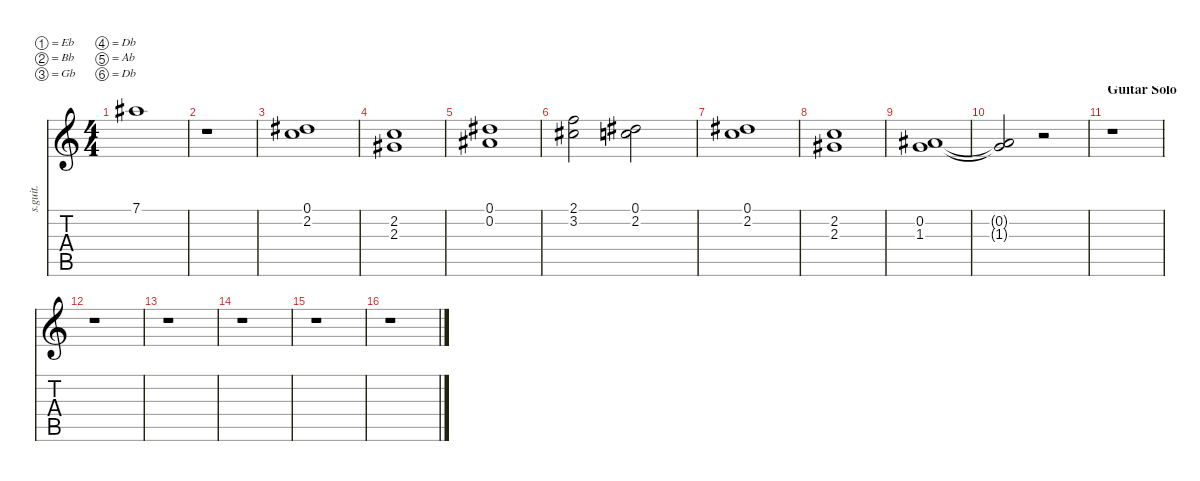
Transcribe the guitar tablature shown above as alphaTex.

\defaultSystemsLayout 4
\hideDynamics
\bracketExtendMode nobrackets
\track ("Hayley Williams | Backing Vocals" "s.guit.") {instrument cello}
\staff {score tabs}
\tuning (Eb4 Bb3 Gb3 Db3 Ab2 Db2)
\displaytranspose 12
\ts (4 4)
\tempo (173 hide)
\clef g2
\ks c
7.1{acc #}.1{lyrics (0 "") lyrics (1 "") lyrics (2 "") lyrics (3 "") lyrics (4 "") dy f} |
r.1 |
(0.1{acc #} 2.2).1{lyrics (0 "") lyrics (1 "") lyrics (2 "") lyrics (3 "") lyrics (4 "")} |
(2.2 2.3{acc #}).1{lyrics (0 "") lyrics (1 "") lyrics (2 "") lyrics (3 "") lyrics (4 "")} |
(0.1{acc #} 0.2{acc #}).1{lyrics (0 "") lyrics (1 "") lyrics (2 "") lyrics (3 "") lyrics (4 "")} |
(2.1 3.2{acc #}).2{lyrics (0 "") lyrics (1 "") lyrics (2 "") lyrics (3 "") lyrics (4 "")} (0.1{acc #} 2.2).2{lyrics (0 "") lyrics (1 "") lyrics (2 "") lyrics (3 "") lyrics (4 "")} |
(0.1{acc #} 2.2).1{lyrics (0 "") lyrics (1 "") lyrics (2 "") lyrics (3 "") lyrics (4 "")} |
(2.2 2.3{acc #}).1{lyrics (0 "") lyrics (1 "") lyrics (2 "") lyrics (3 "") lyrics (4 "")} |
(0.2{acc #} 1.3).1{lyrics (0 "") lyrics (1 "") lyrics (2 "") lyrics (3 "") lyrics (4 "")} |
(0.2{t acc #} 1.3{t}).2{lyrics (0 "") lyrics (1 "") lyrics (2 "") lyrics (3 "") lyrics (4 "")} r.2 |
\section ("" "Guitar Solo")
r.1 |
r.1 |
r.1 |
r.1 |
r.1 |
r.1
